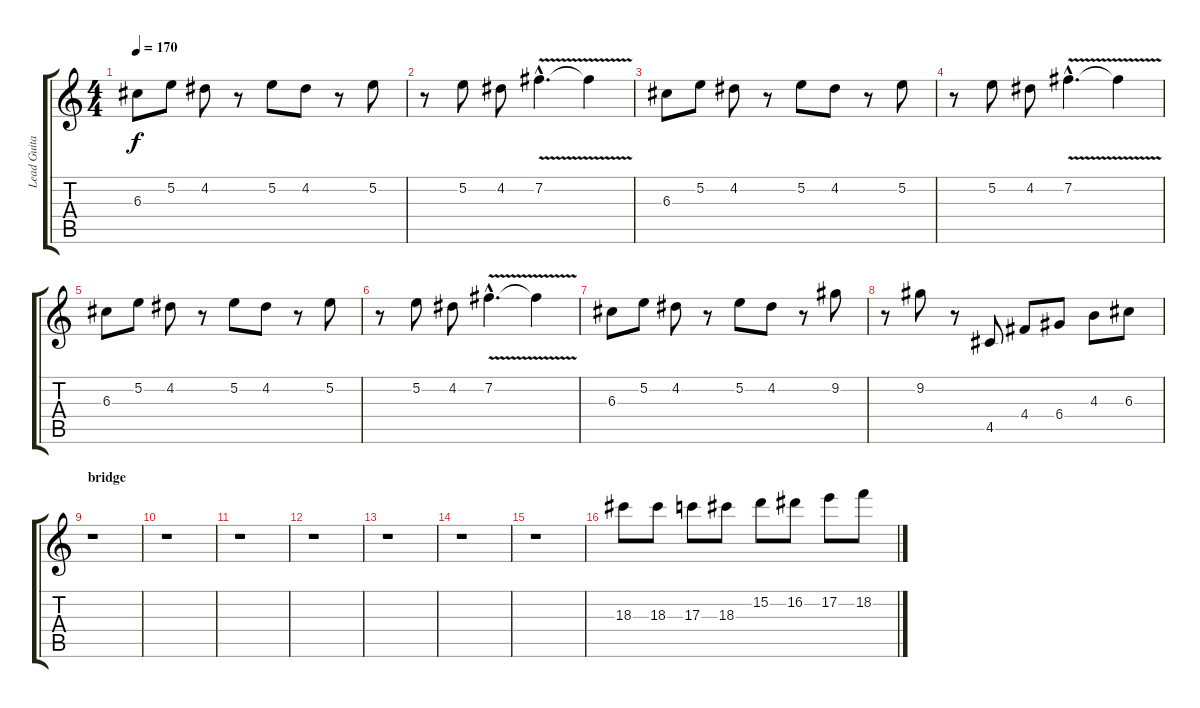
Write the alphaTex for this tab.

\track ("Lead Guitar 2" "Lead Guita") {instrument distortionguitar}
\staff {score tabs}
\tuning (E4 B3 G3 D3 A2 E2) {hide}
\ts (4 4)
\section ("" "")
\tempo 170
\clef g2
\ks c
6.3.8{dy f} 5.2.8 4.2.8 r.8 5.2.8 4.2.8 r.8 5.2.8 |
r.8 5.2.8 4.2.8 7.2{v hac}.4{d} 7.2{t}.4 |
6.3.8 5.2.8 4.2.8 r.8 5.2.8 4.2.8 r.8 5.2.8 |
r.8 5.2.8 4.2.8 7.2{v hac}.4{d} 7.2{t}.4 |
6.3.8 5.2.8 4.2.8 r.8 5.2.8 4.2.8 r.8 5.2.8 |
r.8 5.2.8 4.2.8 7.2{v hac}.4{d} 7.2{t}.4 |
6.3.8 5.2.8 4.2.8 r.8 5.2.8 4.2.8 r.8 9.2.8 |
r.8 9.2.8 r.8 4.5.8 4.4.8 6.4.8 4.3.8 6.3.8 |
\section ("" "bridge")
r.1 |
r.1 |
r.1 |
r.1 |
r.1 |
r.1 |
r.1 |
18.3.8 18.3.8 17.3.8 18.3.8 15.2.8 16.2.8 17.2.8 18.2.8
